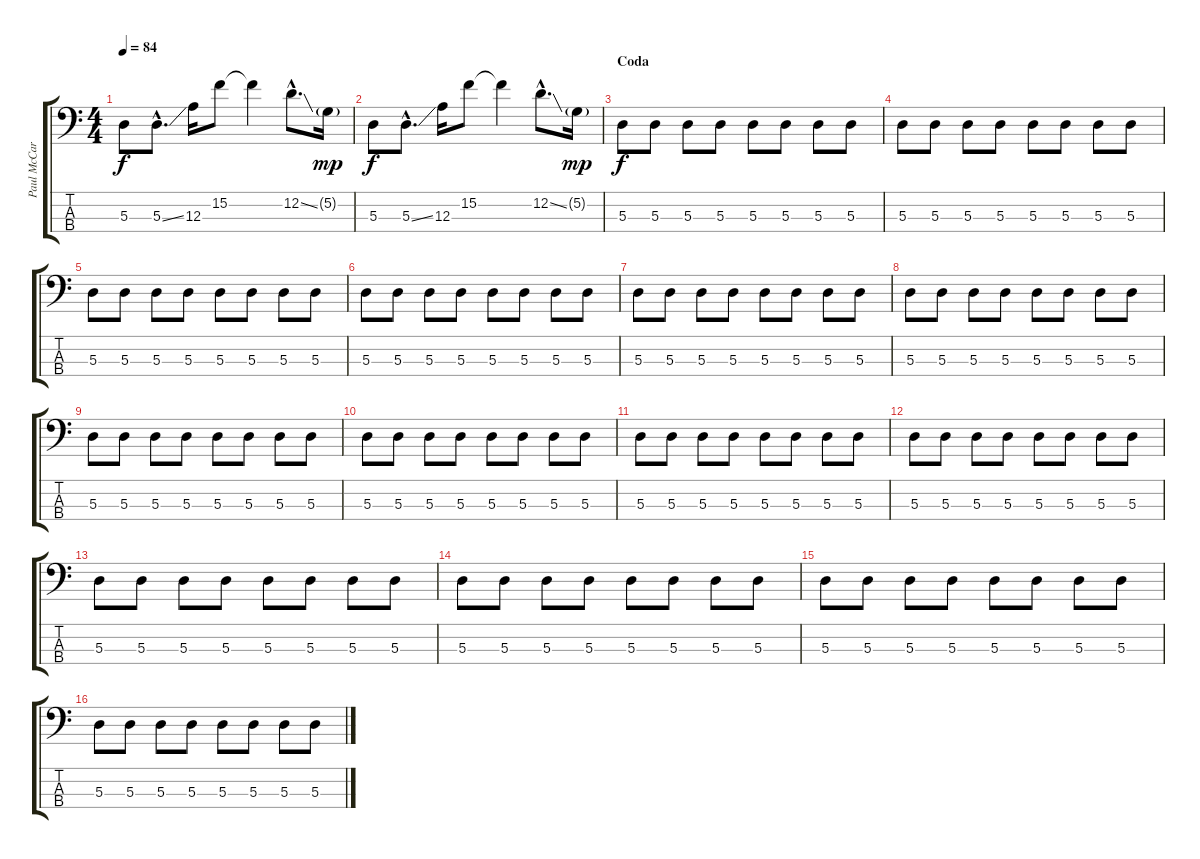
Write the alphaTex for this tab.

\track ("Paul McCartney (Basse)" "Paul McCar") {instrument electricbassfinger}
\staff {score tabs}
\tuning (G2 D2 A1 E1) {hide}
\ts (4 4)
\tempo 84
\clef f4
\ks c
5.3.8{dy f} 5.3{ss hac}.8{d} 12.3.16 15.2.8 15.2{t}.4 12.2{ss hac}.8{d} 5.2{g}.16{dy mp} |
5.3.8{dy f} 5.3{ss hac}.8{d} 12.3.16 15.2.8 15.2{t}.4 12.2{ss hac}.8{d} 5.2{g}.16{dy mp} |
\section ("" "Coda")
5.3.8{dy f} 5.3.8 5.3.8 5.3.8 5.3.8 5.3.8 5.3.8 5.3.8 |
5.3.8 5.3.8 5.3.8 5.3.8 5.3.8 5.3.8 5.3.8 5.3.8 |
5.3.8 5.3.8 5.3.8 5.3.8 5.3.8 5.3.8 5.3.8 5.3.8 |
5.3.8 5.3.8 5.3.8 5.3.8 5.3.8 5.3.8 5.3.8 5.3.8 |
5.3.8 5.3.8 5.3.8 5.3.8 5.3.8 5.3.8 5.3.8 5.3.8 |
5.3.8 5.3.8 5.3.8 5.3.8 5.3.8 5.3.8 5.3.8 5.3.8 |
5.3.8 5.3.8 5.3.8 5.3.8 5.3.8 5.3.8 5.3.8 5.3.8 |
5.3.8 5.3.8 5.3.8 5.3.8 5.3.8 5.3.8 5.3.8 5.3.8 |
5.3.8 5.3.8 5.3.8 5.3.8 5.3.8 5.3.8 5.3.8 5.3.8 |
5.3.8 5.3.8 5.3.8 5.3.8 5.3.8 5.3.8 5.3.8 5.3.8 |
5.3.8 5.3.8 5.3.8 5.3.8 5.3.8 5.3.8 5.3.8 5.3.8 |
5.3.8 5.3.8 5.3.8 5.3.8 5.3.8 5.3.8 5.3.8 5.3.8 |
5.3.8 5.3.8 5.3.8 5.3.8 5.3.8 5.3.8 5.3.8 5.3.8 |
5.3.8 5.3.8 5.3.8 5.3.8 5.3.8 5.3.8 5.3.8 5.3.8
